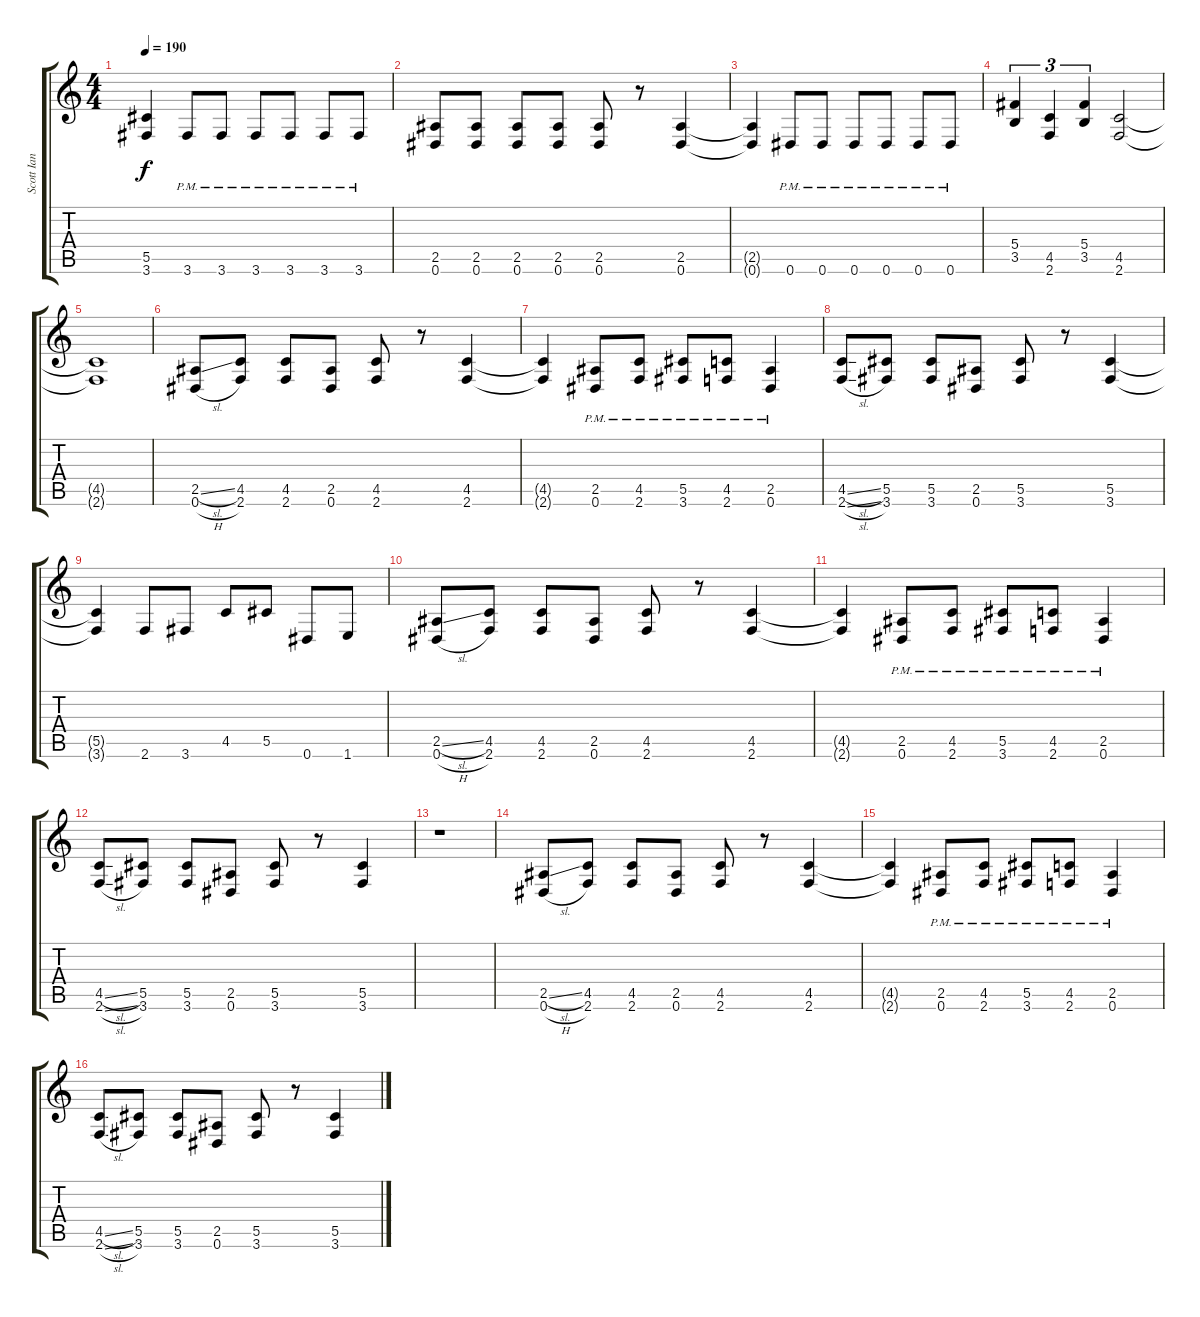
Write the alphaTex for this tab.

\track ("Scott Ian" "Scott Ian") {instrument distortionguitar}
\staff {score tabs}
\tuning (Eb4 Bb3 Gb3 Db3 Ab2 Eb2) {hide}
\ts (4 4)
\tempo 190
\clef g2
\ks c
(5.5{t} 3.6{t}).4{dy f} 3.6{pm}.8 3.6{pm}.8 3.6{pm}.8 3.6{pm}.8 3.6{pm}.8 3.6{pm}.8 |
(2.5 0.6).8 (2.5 0.6).8 (2.5 0.6).8 (2.5 0.6).8 (2.5 0.6).8 r.8 (2.5 0.6).4 |
(2.5{t} 0.6{t}).4 0.6{pm}.8 0.6{pm}.8 0.6{pm}.8 0.6{pm}.8 0.6{pm}.8 0.6{pm}.8 |
(5.4 3.5).4{tu (3 2)} (4.5 2.6).4{tu (3 2)} (5.4 3.5).4{tu (3 2)} (4.5 2.6).2 |
(4.5{t} 2.6{t}).1 |
(2.5{sl} 0.6{h}).8 (4.5 2.6).8 (4.5 2.6).8 (2.5 0.6).8 (4.5 2.6).8 r.8 (4.5 2.6).4 |
(4.5{t} 2.6{t}).4 (2.5{pm} 0.6{pm}).8 (4.5{pm} 2.6{pm}).8 (5.5{pm} 3.6{pm}).8 (4.5{pm} 2.6{pm}).8 (2.5{pm} 0.6{pm}).4 |
(4.5{sl} 2.6{sl}).8 (5.5 3.6).8 (5.5 3.6).8 (2.5 0.6).8 (5.5 3.6).8 r.8 (5.5 3.6).4 |
(5.5{t} 3.6{t}).4 2.6.8 3.6.8 4.5.8 5.5.8 0.6.8 1.6.8 |
(2.5{sl} 0.6{h}).8 (4.5 2.6).8 (4.5 2.6).8 (2.5 0.6).8 (4.5 2.6).8 r.8 (4.5 2.6).4 |
(4.5{t} 2.6{t}).4 (2.5{pm} 0.6{pm}).8 (4.5{pm} 2.6{pm}).8 (5.5{pm} 3.6{pm}).8 (4.5{pm} 2.6{pm}).8 (2.5{pm} 0.6{pm}).4 |
(4.5{sl} 2.6{sl}).8 (5.5 3.6).8 (5.5 3.6).8 (2.5 0.6).8 (5.5 3.6).8 r.8 (5.5 3.6).4 |
r.1 |
(2.5{sl} 0.6{h}).8 (4.5 2.6).8 (4.5 2.6).8 (2.5 0.6).8 (4.5 2.6).8 r.8 (4.5 2.6).4 |
(4.5{t} 2.6{t}).4 (2.5{pm} 0.6{pm}).8 (4.5{pm} 2.6{pm}).8 (5.5{pm} 3.6{pm}).8 (4.5{pm} 2.6{pm}).8 (2.5{pm} 0.6{pm}).4 |
(4.5{sl} 2.6{sl}).8 (5.5 3.6).8 (5.5 3.6).8 (2.5 0.6).8 (5.5 3.6).8 r.8 (5.5 3.6).4
